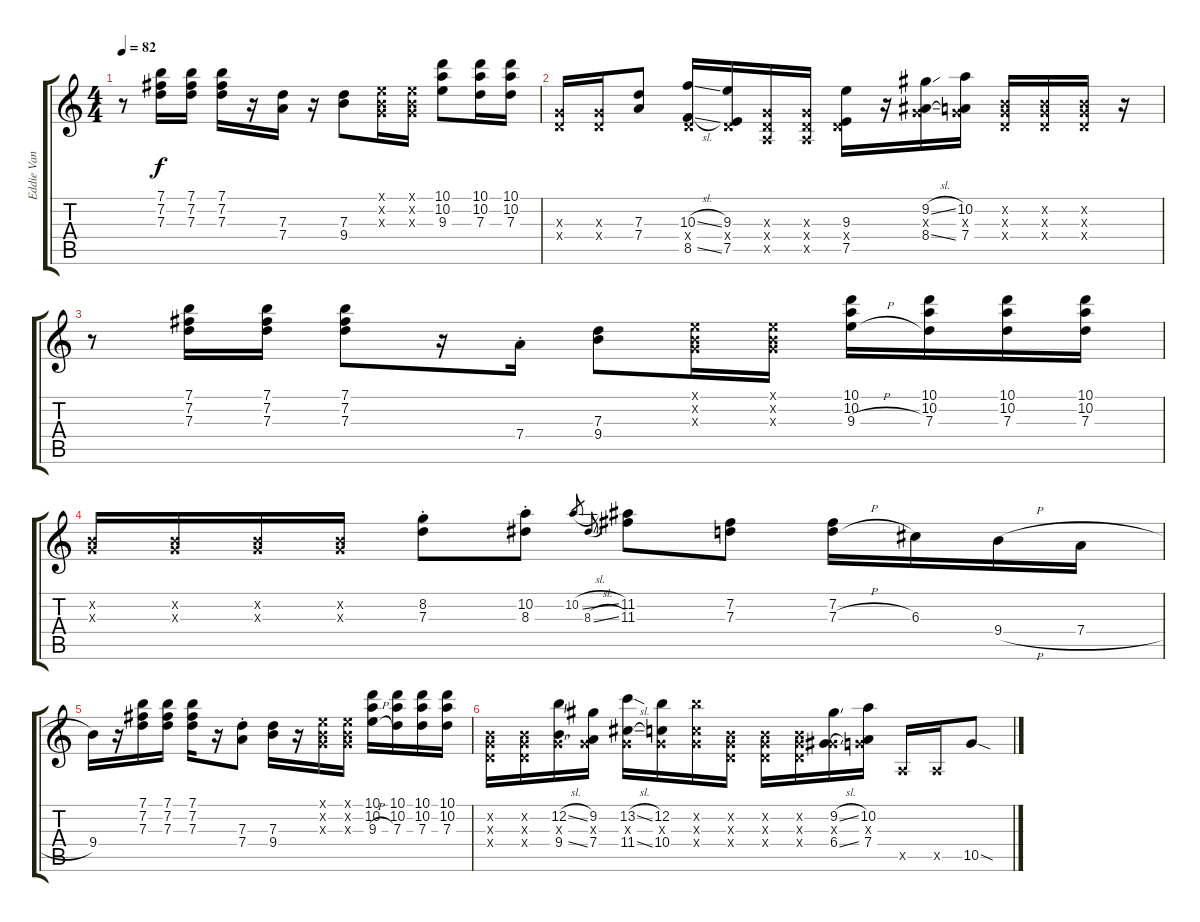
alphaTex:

\track ("Eddie Van Halen (Rhythm Guitar)" "Eddie Van ") {instrument distortionguitar}
\staff {score tabs}
\tuning (E4 B3 G3 D3 A2 E2) {hide}
\ts (4 4)
\tempo 82
\clef g2
\ks c
r.8{dy f volume 2} (7.1 7.2 7.3).16 (7.1 7.2 7.3).16 (7.1 7.2 7.3).16 r.16 (7.3 7.4).16 r.16 (7.3 9.4).8 (0.1{x} 0.2{x} 0.3{x}).16 (0.1{x} 0.2{x} 0.3{x}).16 (10.1 10.2 9.3).8 (10.1 10.2 7.3).16 (10.1 10.2 7.3).16 |
(0.3{x} 0.4{x}).16 (0.3{x} 0.4{x}).16 (7.3 7.4).8 (10.3{sl} 0.4{x} 8.5{sl}).16 (9.3 0.4{x} 7.5).16 (0.3{x} 0.4{x} 0.5{x}).16 (0.3{x} 0.4{x} 0.5{x}).16 (9.3 0.4{x} 7.5).16 r.16 (9.2{sl} 0.3{x} 8.4{sl}).16 (10.2 0.3{x} 7.4).16 (0.2{x} 0.3{x} 0.4{x}).16 (0.2{x} 0.3{x} 0.4{x}).16 (0.2{x} 0.3{x} 0.4{x}).16 r.16 |
r.8 (7.1 7.2 7.3).16 (7.1 7.2 7.3).16 (7.1 7.2 7.3).8 r.16 7.4{st}.16 (7.3 9.4).8 (0.1{x} 0.2{x} 0.3{x}).16 (0.1{x} 0.2{x} 0.3{x}).16 (10.1 10.2 9.3{h}).16 (10.1 10.2 7.3).16 (10.1 10.2 7.3).16 (10.1 10.2 7.3).16 |
(0.2{x} 0.3{x}).16 (0.2{x} 0.3{x}).16 (0.2{x} 0.3{x}).16 (0.2{x} 0.3{x}).16 (8.2{st} 7.3{st}).8 (10.2{st} 8.3{st}).8 10.2{sl}.16{gr} 8.3{sl}.16{gr onbeat} (11.2 11.3).8 (7.2 7.3).8 (7.2 7.3{h}).16 6.3.16 9.4{h}.16 7.4{h}.16 |
9.4.16 r.16 (7.1 7.2 7.3).16 (7.1 7.2 7.3).16 (7.1 7.2 7.3).16 r.16 (7.3{st} 7.4{st}).8 (7.3 9.4).16 r.16 (0.1{x} 0.2{x} 0.3{x}).16 (0.1{x} 0.2{x} 0.3{x}).16 (10.1 10.2 9.3{h}).16 (10.1 10.2 7.3).16 (10.1 10.2 7.3).16 (10.1 10.2 7.3).16 |
(0.2{x} 0.3{x} 0.4{x}).16 (0.2{x} 0.3{x} 0.4{x}).16 (12.2{sl} 0.3{x} 9.4{sl}).16 (9.2 0.3{x} 7.4).16 (13.2{sl} 0.3{x} 11.4{sl}).16 (12.2 0.3{x} 10.4).16 (12.2{x} 0.3{x} 10.4{x}).16 (0.2{x} 0.3{x} 0.4{x}).16 (0.2{x} 0.3{x} 0.4{x}).16 (0.2{x} 0.3{x} 0.4{x}).16 (9.2{sl} 0.3{x} 6.4{sl}).16 (10.2 0.3{x} 7.4).16 0.5{x}.16 0.5{x}.16 10.5{sod}.8
